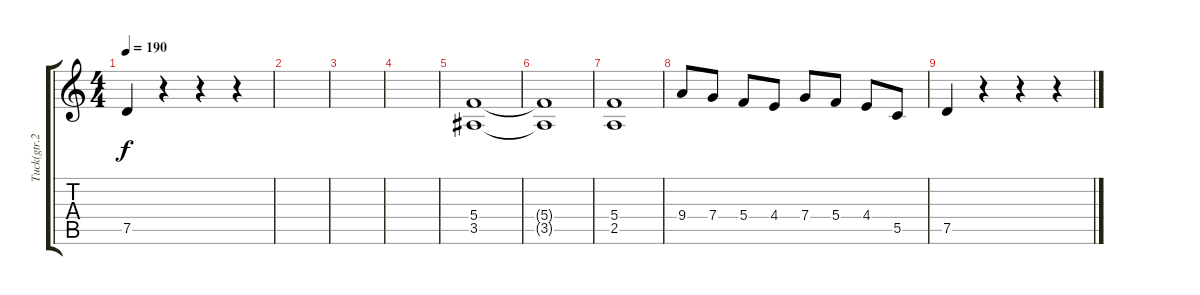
\track ("Tuck(gtr.2)" "Tuck(gtr.2") {instrument distortionguitar}
\staff {score tabs}
\tuning (D4 A3 F3 C3 G2 C2) {hide}
\ts (4 4)
\tempo 190
\clef g2
\ks c
7.5.4{dy f} r.4 r.4 r.4 |
|
|
|
(5.4 3.5).1 |
(5.4{t} 3.5{t}).1 |
(5.4 2.5).1 |
9.4.8 7.4.8 5.4.8 4.4.8 7.4.8 5.4.8 4.4.8 5.5.8 |
7.5.4 r.4 r.4 r.4
